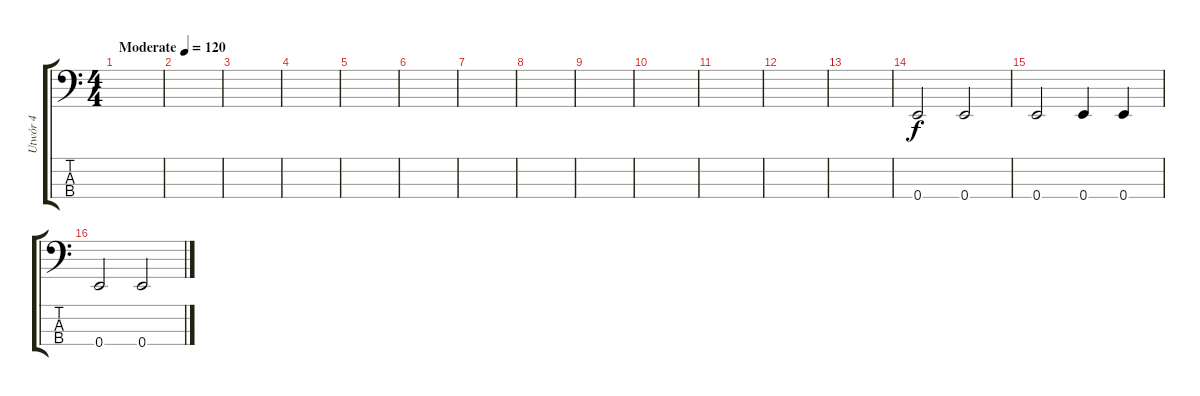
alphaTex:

\track ("Utwór 4" "Utwór 4") {instrument electricbassfinger}
\staff {score tabs}
\tuning (G2 D2 A1 E1) {hide}
\ts (4 4)
\tempo (120 "Moderate")
\clef f4
\ks c
|
|
|
|
|
|
|
|
|
|
|
|
|
0.4.2 0.4.2 |
0.4.2 0.4.4 0.4.4 |
0.4.2 0.4.2
